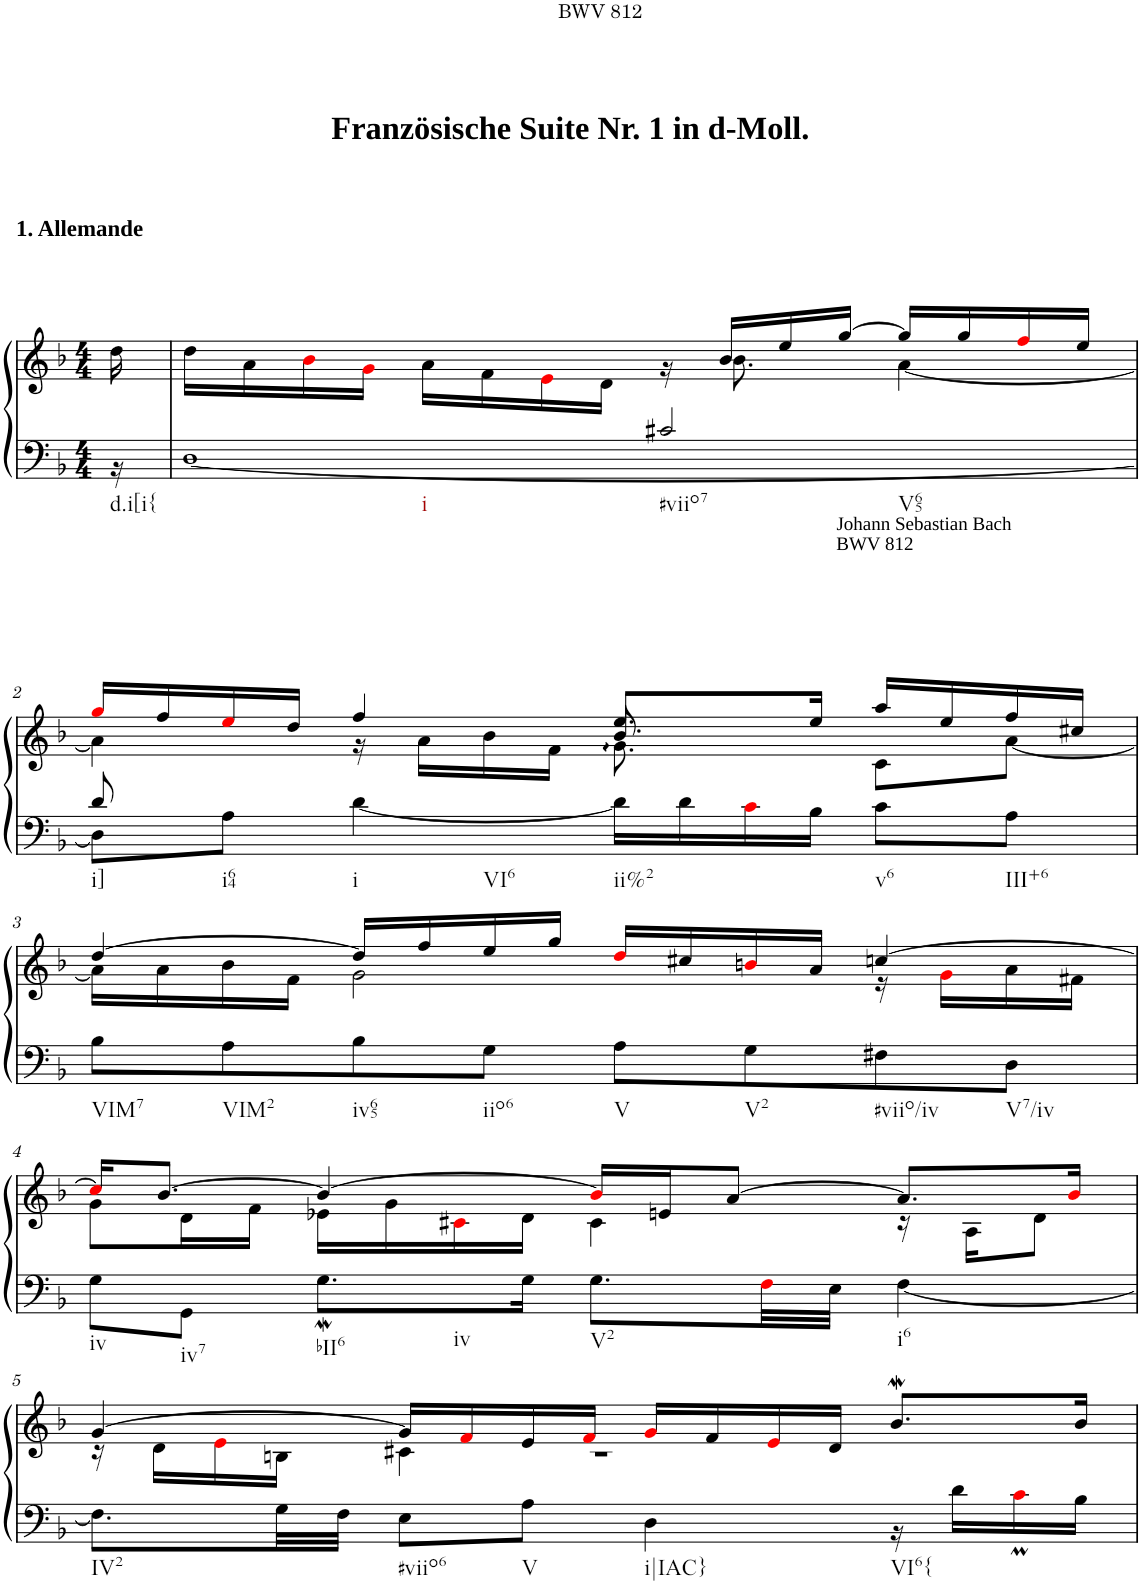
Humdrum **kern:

**kern	**kern
*part1	*part1
*staff2	*staff1
*I"Klavier linke Hand	*
*clefF4	*clefG2
*k[b-]	*k[b-]
*M4/4	*M4/4
=	=
*^	*^
!	!	!LO:TX:a:B:t=Französische Suite Nr. 1 in d-Moll.	!
!	!	!LO:TX:a:B:t=1. Allemande	!
!LO:TX:b:t=d.i[i{	!	!	!
16ryy	16r	16ryy	16dd\
=1	=1	=1	=1
!LO:TX:b:t=i	!	!	!
2ryy	[1D	2ryy	16dd\LL
.	.	.	16a\
.	.	.	16b-i\
.	.	.	16gi\JJ
.	.	.	16a\LL
.	.	.	16f\
.	.	.	16ei\
.	.	.	16d\JJ
!LO:TX:b:t=#viio7	!	!	!
!LO:TX:b:t=V65	!	!	!
2c#X/	.	16ryy	16r
.	.	16b-/LL	8.b-\
.	.	16ee/	.
.	.	[16gg/JJ	.
.	.	16gg/LL]	[4a\
.	.	16gg/	.
.	.	16ffi/	.
.	.	16ee/JJ	.
!!LO:LB:g=z
=2	=2	=2	=2
*	*	*	*^
!LO:TX:b:t=i]	!	!	!	!
8d/	8D\L]	16ggi/LL	4a\]	2ryy
.	.	16ff/	.	.
!LO:TX:b:t=i64	!	!	!	!
8ryy	8A\J	16eei/	.	.
.	.	16dd/JJ	.	.
!LO:TX:b:t=i	!	!	!	!
!LO:TX:b:t=VI6	!	!	!	!
4ryy	[4d\	4ff/	16r	.
.	.	.	16a\LL	.
.	.	.	16b-\	.
.	.	.	16f\JJ	.
!LO:TX:b:t=ii%2	!	!	!	!
4ryy	16d\LL]	8.ee/L	8.g\	8.b-/
.	16d\	.	.	.
.	16ci\	.	.	.
.	16B-\JJ	16ee/Jk	16ryy	4ryy
!LO:TX:b:t=v6	!	!	!	!
!LO:TX:b:t=III+6	!	!	!	!
4ryy	8c\L	16aa/LL	8c\L	.
.	.	16ee/	.	.
.	8A\J	16ff/	[8a\J	.
!	!	!LO:TX:a:t=Johann Sebastian Bach	!	!
!	!	!LO:TX:a:t=BWV 812	!	!
.	.	16cc#X/JJ	.	16ryy
!!LO:LB:g=z
=3	=3	=3	=3	=3
!LO:TX:b:t=VIM7	!	!	!	!
!LO:TX:b:t=VIM2	!	!	!	!
!LO:TX:b:t=iv65	!	!	!	!
!LO:TX:b:t=iio6	!	!	!	!
!LO:TX:b:t=V	!	!	!	!
!LO:TX:b:t=V2	!	!	!	!
!LO:TX:b:t=#viio/iv	!	!	!	!
!LO:TX:b:t=V7/iv	!	!	!	!
*	*	*	*v	*v
1ryy	8B-\L	[4dd/	16a\LL]
.	.	.	16a\
.	8A\	.	16b-\
.	.	.	16f\JJ
.	8B-\	16dd/LL]	2g\
.	.	16ff/	.
.	8G\J	16ee/	.
.	.	16gg/JJ	.
.	8A\L	16ddi/LL	.
.	.	16cc#X/	.
.	8G\	16bni/	.
.	.	16a/JJ	.
.	8F#X\	[4ccn/	16r
.	.	.	16gi\LL
.	8D\J	.	16a\
.	.	.	16f#X\JJ
!!LO:LB:g=z	!!
=4	=4	=4	=4
!LO:TX:b:t=iv	!	!	!
!LO:TX:b:t=iv7	!	!	!
!LO:TX:b:t=bII6	!	!	!
!LO:TX:b:t=iv	!	!	!
!LO:TX:b:t=V2	!	!	!
!LO:TX:b:t=i6	!	!	!
1ryy	8G\L	16cci/KL]	8g\L
.	.	[8.b-/J	.
.	8GG\J	.	16d\L
.	.	.	16f\JJ
.	8.GW\L	4b-/_	16e-X\LL
.	.	.	16g\
.	.	.	16c#Xi\
.	16G\Jk	.	16d\JJ
.	8.G\L	16b-i/LL]	4c#\
.	.	16en/J	.
.	.	[8a/J	.
.	32Fi\LL	.	.
.	32E\JJJ	.	.
.	[4F\	8.a/L]	16r
.	.	.	16A\KL
.	.	.	8d\J
.	.	16b-i/Jk	.
!!LO:LB:g=z
=5	=5	=5	=5
*	*	*	*^
!LO:TX:b:t=IV2	!	!	!	!
!LO:TX:b:t=#viio6	!	!	!	!
!LO:TX:b:t=V	!	!	!	!
!LO:TX:b:t=i|IAC}	!	!	!	!
!LO:TX:b:t=VI6{	!	!	!	!
1ryy	8.F\L]	[4g/	16r	1r
.	.	.	16d\LL	.
.	.	.	16ei\	.
.	32G\LL	.	16Bn\JJ	.
.	32F\JJJ	.	.	.
.	8E\L	16g/LL]	4c#X\	.
.	.	16fi/	.	.
.	8A\J	16e/	.	.
.	.	16fi/JJ	.	.
.	4D\	16gi/LL	2ryy	.
.	.	16f/	.	.
.	.	16ei/	.	.
.	.	16d/JJ	.	.
.	16r	8.b-w/L	.	.
.	16d\LL	.	.	.
.	16cMi\	.	.	.
.	16B-\JJ	16b-/Jk	.	.
*v	*v	*	*	*
*	*v	*v	*v
=	=
*-	*-
